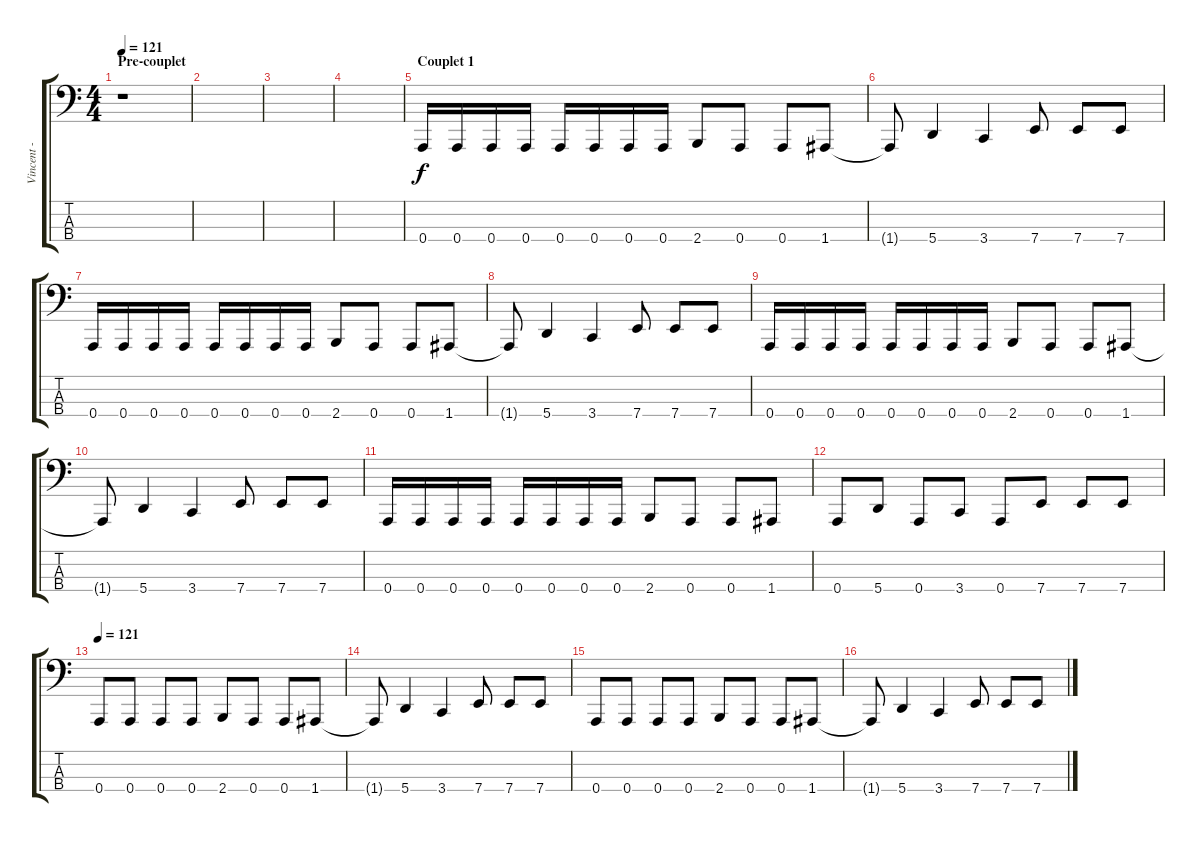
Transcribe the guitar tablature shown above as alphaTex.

\track ("Vincent - Bass" "Vincent - ") {instrument electricbasspick}
\staff {score tabs}
\tuning (D2 A1 E1 A0) {hide}
\ts (4 4)
\section ("" "Pre-couplet")
\tempo 121
\clef f4
\ks c
r.1{dy f volume 16 balance 8 instrument electricbasspick} |
|
|
|
\section ("" "Couplet 1")
0.4.16{volume 16 balance 8 instrument electricbasspick} 0.4.16 0.4.16 0.4.16 0.4.16 0.4.16 0.4.16 0.4.16 2.4.8 0.4.8 0.4.8 1.4.8 |
1.4{t}.8 5.4.4 3.4.4 7.4.8 7.4.8 7.4.8 |
0.4.16 0.4.16 0.4.16 0.4.16 0.4.16 0.4.16 0.4.16 0.4.16 2.4.8 0.4.8 0.4.8 1.4.8 |
1.4{t}.8 5.4.4 3.4.4 7.4.8 7.4.8 7.4.8 |
0.4.16 0.4.16 0.4.16 0.4.16 0.4.16 0.4.16 0.4.16 0.4.16 2.4.8 0.4.8 0.4.8 1.4.8 |
1.4{t}.8 5.4.4 3.4.4 7.4.8 7.4.8 7.4.8 |
0.4.16 0.4.16 0.4.16 0.4.16 0.4.16 0.4.16 0.4.16 0.4.16 2.4.8 0.4.8 0.4.8 1.4.8 |
0.4.8 5.4.8 0.4.8 3.4.8 0.4.8 7.4.8 7.4.8 7.4.8 |
\section ("" "")
\tempo 121
0.4.8{volume 16 balance 8 instrument electricbasspick} 0.4.8 0.4.8 0.4.8 2.4.8 0.4.8 0.4.8 1.4.8 |
1.4{t}.8 5.4.4 3.4.4 7.4.8 7.4.8 7.4.8 |
0.4.8 0.4.8 0.4.8 0.4.8 2.4.8 0.4.8 0.4.8 1.4.8 |
1.4{t}.8 5.4.4 3.4.4 7.4.8 7.4.8 7.4.8
